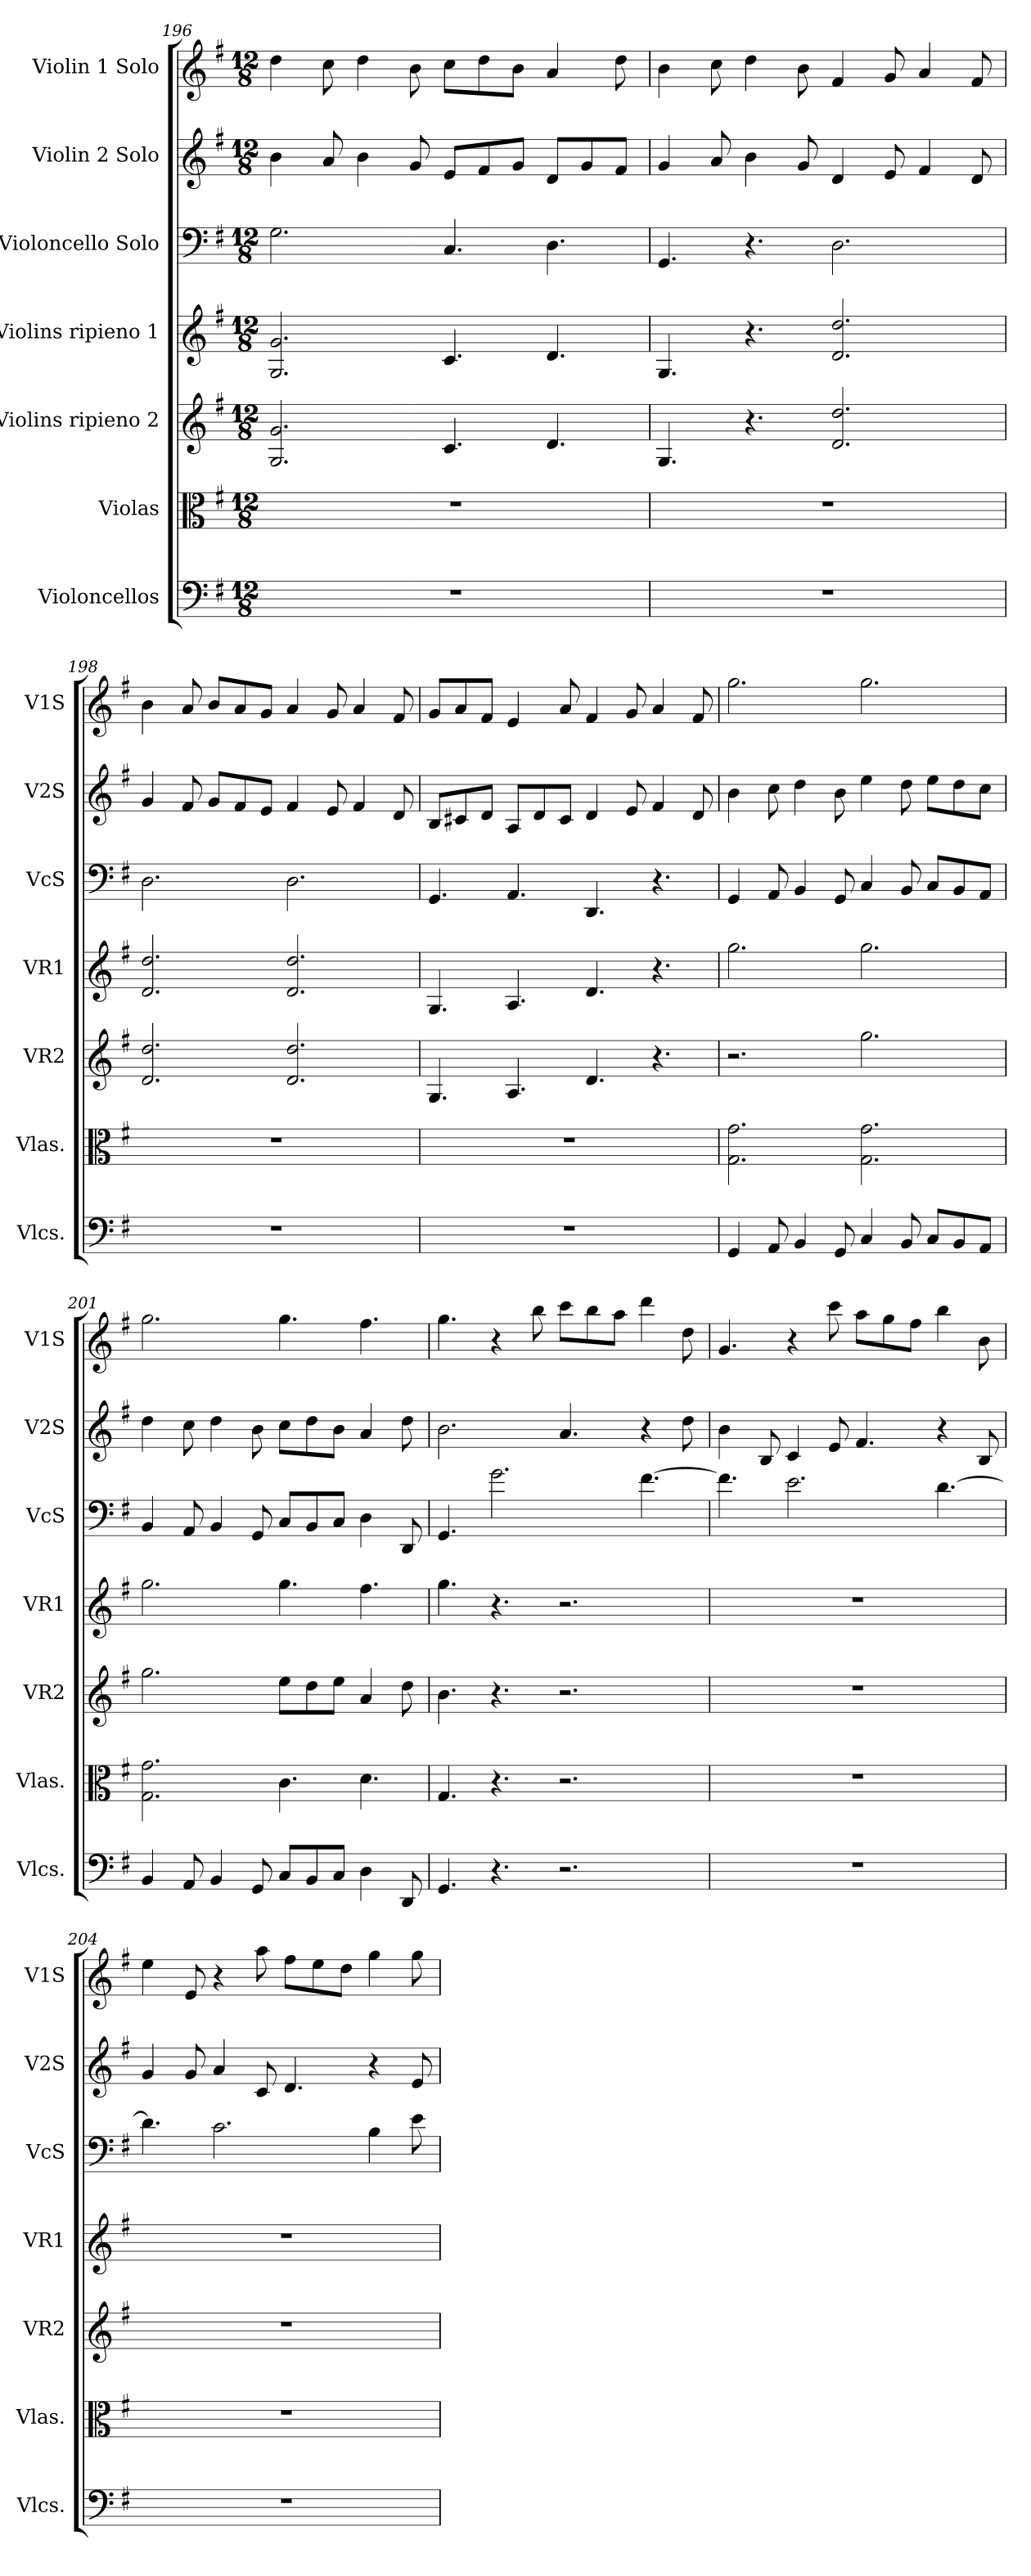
**kern	**kern	**kern	**kern	**kern	**kern	**kern
*part7	*part6	*part5	*part4	*part3	*part2	*part1
*staff7	*staff6	*staff5	*staff4	*staff3	*staff2	*staff1
*I"Violoncellos	*I"Violas	*I"Violins ripieno 2	*I"Violins ripieno 1	*I"Violoncello Solo	*I"Violin 2 Solo	*I"Violin 1 Solo
*I'Vlcs.	*I'Vlas.	*I'VR2	*I'VR1	*I'VcS	*I'V2S	*I'V1S
*clefF4	*clefC3	*clefG2	*clefG2	*clefF4	*clefG2	*clefG2
*k[f#]	*k[f#]	*k[f#]	*k[f#]	*k[f#]	*k[f#]	*k[f#]
*M12/8	*M12/8	*M12/8	*M12/8	*M12/8	*M12/8	*M12/8
=196	=196	=196	=196	=196	=196	=196
1.r	1.r	2.G/ 2.g/	2.G/ 2.g/	2.G\	4b\	4dd\
.	.	.	.	.	8a/	8cc\
.	.	.	.	.	4b\	4dd\
.	.	.	.	.	8g/	8b\
.	.	4.c/	4.c/	4.C/	8e/L	8cc\L
.	.	.	.	.	8f#/	8dd\
.	.	.	.	.	8g/J	8b\J
.	.	4.d/	4.d/	4.D\	8d/L	4a/
.	.	.	.	.	8g/	.
.	.	.	.	.	8f#/J	8dd\
=197	=197	=197	=197	=197	=197	=197
1.r	1.r	4.G/	4.G/	4.GG/	4g/	4b\
.	.	.	.	.	8a/	8cc\
.	.	4.r	4.r	4.r	4b\	4dd\
.	.	.	.	.	8g/	8b\
.	.	2.d/ 2.dd/	2.d/ 2.dd/	2.D\	4d/	4f#/
.	.	.	.	.	8e/	8g/
.	.	.	.	.	4f#/	4a/
.	.	.	.	.	8d/	8f#/
!!LO:LB:g=z
=198	=198	=198	=198	=198	=198	=198
1.r	1.r	2.d/ 2.dd/	2.d/ 2.dd/	2.D\	4g/	4b\
.	.	.	.	.	8f#/	8a/
.	.	.	.	.	8g/L	8b/L
.	.	.	.	.	8f#/	8a/
.	.	.	.	.	8e/J	8g/J
.	.	2.d/ 2.dd/	2.d/ 2.dd/	2.D\	4f#/	4a/
.	.	.	.	.	8e/	8g/
.	.	.	.	.	4f#/	4a/
.	.	.	.	.	8d/	8f#/
=199	=199	=199	=199	=199	=199	=199
1.r	1.r	4.G/	4.G/	4.GG/	8B/L	8g/L
.	.	.	.	.	8c#X/	8a/
.	.	.	.	.	8d/J	8f#/J
.	.	4.A/	4.A/	4.AA/	8A/L	4e/
.	.	.	.	.	8d/	.
.	.	.	.	.	8c#/J	8a/
.	.	4.d/	4.d/	4.DD/	4d/	4f#/
.	.	.	.	.	8e/	8g/
.	.	4.r	4.r	4.r	4f#/	4a/
.	.	.	.	.	8d/	8f#/
=200	=200	=200	=200	=200	=200	=200
4GG/	2.G\ 2.g\	2.r	2.gg\	4GG/	4b\	2.gg\
8AA/	.	.	.	8AA/	8cc\	.
4BB/	.	.	.	4BB/	4dd\	.
8GG/	.	.	.	8GG/	8b\	.
4C/	2.G\ 2.g\	2.gg\	2.gg\	4C/	4ee\	2.gg\
8BB/	.	.	.	8BB/	8dd\	.
8C/L	.	.	.	8C/L	8ee\L	.
8BB/	.	.	.	8BB/	8dd\	.
8AA/J	.	.	.	8AA/J	8cc\J	.
=201	=201	=201	=201	=201	=201	=201
4BB/	2.G\ 2.g\	2.gg\	2.gg\	4BB/	4dd\	2.gg\
8AA/	.	.	.	8AA/	8cc\	.
4BB/	.	.	.	4BB/	4dd\	.
8GG/	.	.	.	8GG/	8b\	.
8C/L	4.c\	8ee\L	4.gg\	8C/L	8cc\L	4.gg\
8BB/	.	8dd\	.	8BB/	8dd\	.
8C/J	.	8ee\J	.	8C/J	8b\J	.
4D\	4.d\	4a/	4.ff#\	4D\	4a/	4.ff#\
8DD/	.	8dd\	.	8DD/	8dd\	.
!!LO:PB:g=z
=202	=202	=202	=202	=202	=202	=202
4.GG/	4.G/	4.b\	4.gg\	4.GG/	2.b\	4.gg\
4.r	4.r	4.r	4.r	2.g\	.	4r
.	.	.	.	.	.	8bb\
2.r	2.r	2.r	2.r	.	4.a/	8ccc\L
.	.	.	.	.	.	8bb\
.	.	.	.	.	.	8aa\J
.	.	.	.	[4.f#\	4r	4ddd\
.	.	.	.	.	8dd\	8dd\
=203	=203	=203	=203	=203	=203	=203
1.r	1.r	1.r	1.r	4.f#\]	4b\	4.g/
.	.	.	.	.	8B/	.
.	.	.	.	2.e\	4c/	4r
.	.	.	.	.	8e/	8ccc\
.	.	.	.	.	4.f#/	8aa\L
.	.	.	.	.	.	8gg\
.	.	.	.	.	.	8ff#\J
.	.	.	.	[4.d\	4r	4bb\
.	.	.	.	.	8B/	8b\
=204	=204	=204	=204	=204	=204	=204
1.r	1.r	1.r	1.r	4.d\]	4g/	4ee\
.	.	.	.	.	8g/	8e/
.	.	.	.	2.c\	4a/	4r
.	.	.	.	.	8c/	8aa\
.	.	.	.	.	4.d/	8ff#\L
.	.	.	.	.	.	8ee\
.	.	.	.	.	.	8dd\J
.	.	.	.	4B\	4r	4gg\
.	.	.	.	8e\	8e/	8gg\
=	=	=	=	=	=	=
*-	*-	*-	*-	*-	*-	*-
